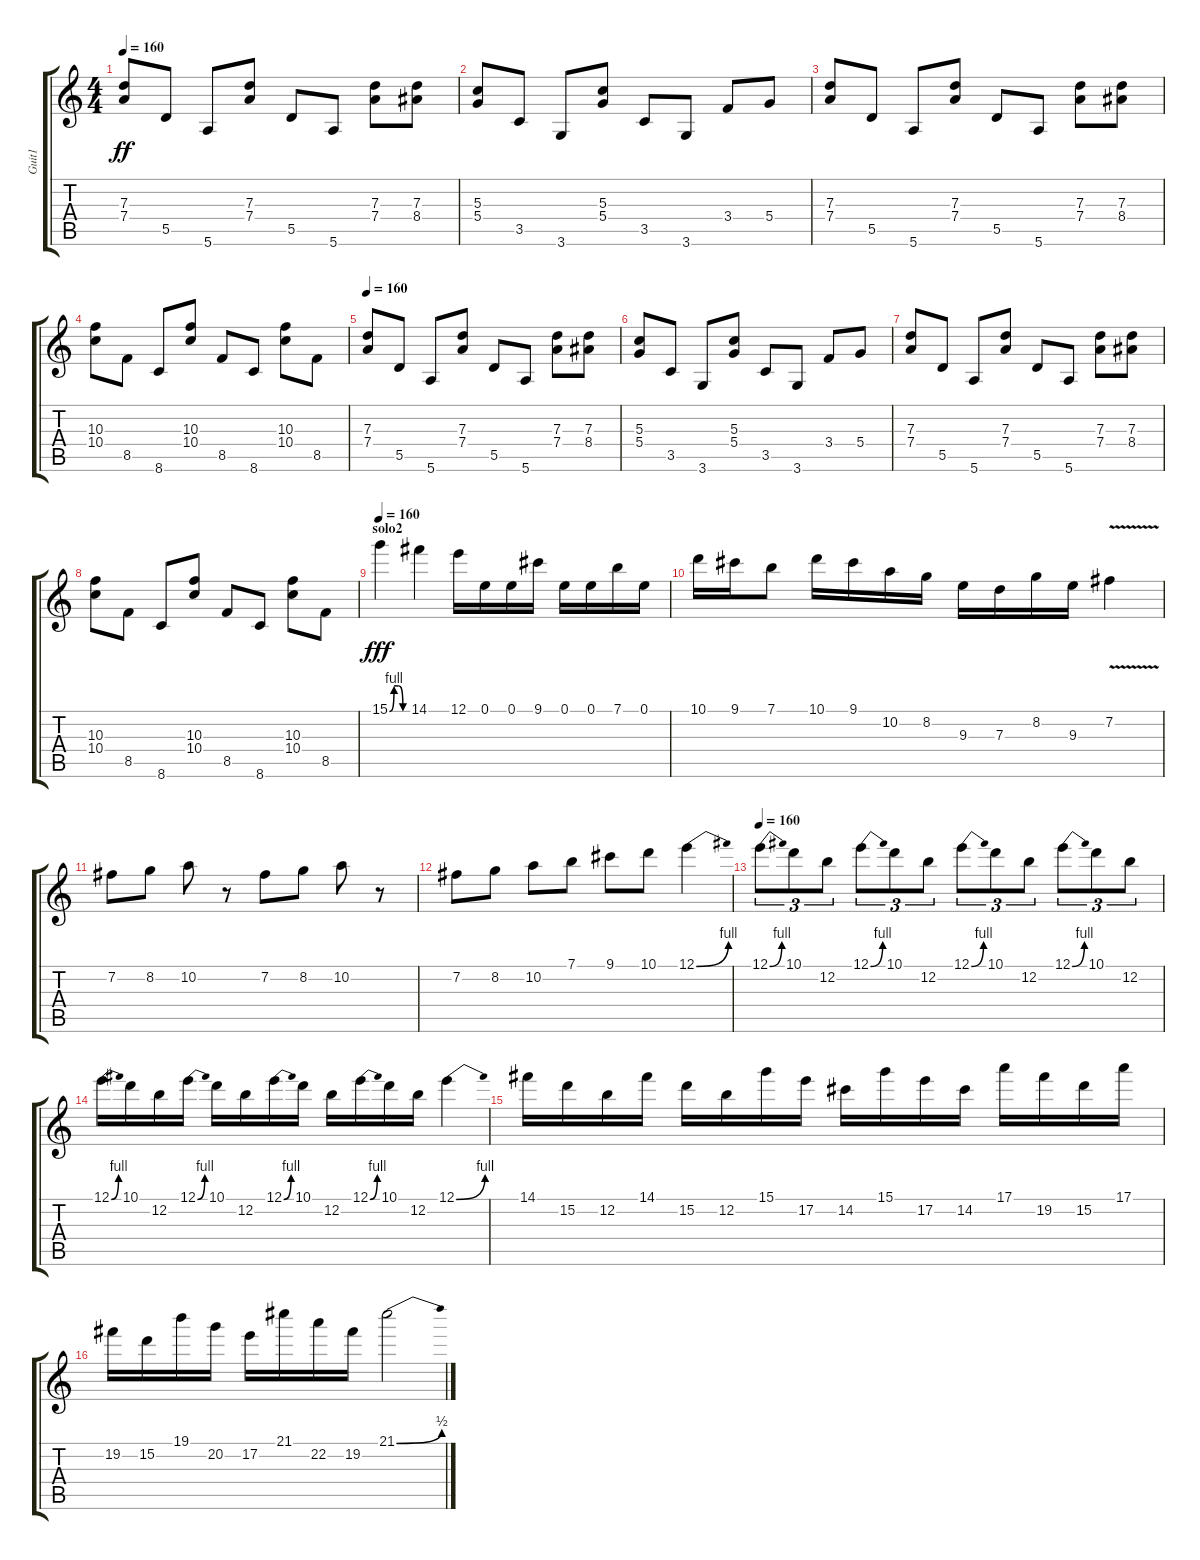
\track ("Guit1" "Guit1") {instrument overdrivenguitar}
\staff {score tabs}
\tuning (E4 B3 G3 D3 A2 E2) {hide}
\ts (4 4)
\tempo 160
\clef g2
\ks c
(7.3 7.4).8{dy ff volume 11 instrument overdrivenguitar} 5.5.8 5.6.8 (7.3 7.4).8 5.5.8 5.6.8 (7.3 7.4).8 (7.3 8.4).8 |
(5.3 5.4).8 3.5.8 3.6.8 (5.3 5.4).8 3.5.8 3.6.8 3.4.8 5.4.8 |
(7.3 7.4).8 5.5.8 5.6.8 (7.3 7.4).8 5.5.8 5.6.8 (7.3 7.4).8 (7.3 8.4).8 |
(10.3 10.4).8 8.5.8 8.6.8 (10.3 10.4).8 8.5.8 8.6.8 (10.3 10.4).8 8.5.8 |
\tempo 160
(7.3 7.4).8{volume 11 instrument overdrivenguitar} 5.5.8 5.6.8 (7.3 7.4).8 5.5.8 5.6.8 (7.3 7.4).8 (7.3 8.4).8 |
(5.3 5.4).8 3.5.8 3.6.8 (5.3 5.4).8 3.5.8 3.6.8 3.4.8 5.4.8 |
(7.3 7.4).8 5.5.8 5.6.8 (7.3 7.4).8 5.5.8 5.6.8 (7.3 7.4).8 (7.3 8.4).8 |
(10.3 10.4).8 8.5.8 8.6.8 (10.3 10.4).8 8.5.8 8.6.8 (10.3 10.4).8 8.5.8 |
\section ("" "solo2")
\tempo 160
15.1{be (custom 0 0 15 4 30 4 45 0 60 0)}.4{dy fff volume 13 instrument overdrivenguitar} 14.1.4 12.1.16 0.1.16 0.1.16 9.1.16 0.1.16 0.1.16 7.1.16 0.1.16 |
10.1.16 9.1.16 7.1.8 10.1.16 9.1.16 10.2.16 8.2.16 9.3.16 7.3.16 8.2.16 9.3.16 7.2{v}.4 |
7.2.8 8.2.8 10.2.8 r.8 7.2.8 8.2.8 10.2.8 r.8 |
7.2.8 8.2.8 10.2.8 7.1.8 9.1.8 10.1.8 12.1{be (bend 0 0 60 4)}.4 |
\tempo 160
12.1{be (bend 0 0 60 4)}.8{tu (3 2)} 10.1.8{tu (3 2)} 12.2.8{tu (3 2)} 12.1{be (bend 0 0 60 4)}.8{tu (3 2)} 10.1.8{tu (3 2)} 12.2.8{tu (3 2)} 12.1{be (bend 0 0 60 4)}.8{tu (3 2)} 10.1.8{tu (3 2)} 12.2.8{tu (3 2)} 12.1{be (bend 0 0 60 4)}.8{tu (3 2)} 10.1.8{tu (3 2)} 12.2.8{tu (3 2)} |
12.1{be (bend 0 0 60 4)}.16 10.1.16 12.2.16 12.1{be (bend 0 0 60 4)}.16 10.1.16 12.2.16 12.1{be (bend 0 0 60 4)}.16 10.1.16 12.2.16 12.1{be (bend 0 0 60 4)}.16 10.1.16 12.2.16 12.1{be (bend 0 0 60 4)}.4 |
14.1.16 15.2.16 12.2.16 14.1.16 15.2.16 12.2.16 15.1.16 17.2.16 14.2.16 15.1.16 17.2.16 14.2.16 17.1.16 19.2.16 15.2.16 17.1.16 |
19.2.16 15.2.16 19.1.16 20.2.16 17.2.16 21.1.16 22.2.16 19.2.16 21.1{be (bend 0 0 60 2)}.2
